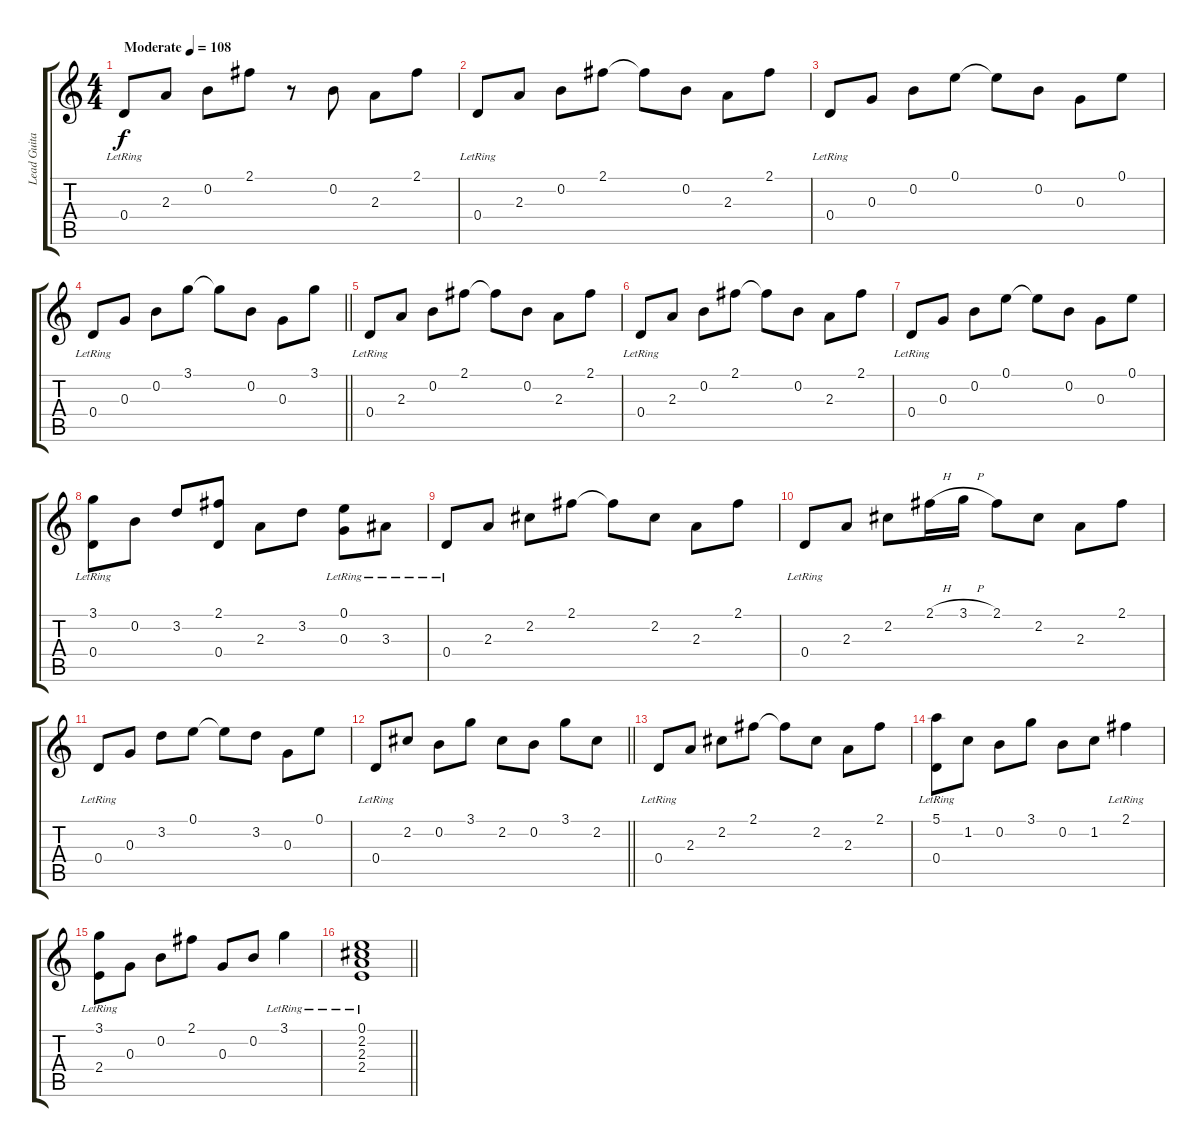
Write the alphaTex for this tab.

\track ("Lead Guitar" "Lead Guita") {instrument acousticguitarnylon}
\staff {score tabs}
\tuning (E4 B3 G3 D3 A2 E2) {hide}
\ts (4 4)
\tempo (108 "Moderate")
\clef g2
\ks c
0.4{lr}.8{dy f instrument acousticguitarnylon} 2.3.8 0.2.8 2.1.8 r.8 0.2.8 2.3.8 2.1.8 |
0.4{lr}.8 2.3.8 0.2.8 2.1.8 2.1{t}.8 0.2.8 2.3.8 2.1.8 |
0.4{lr}.8 0.3.8 0.2.8 0.1.8 0.1{t}.8 0.2.8 0.3.8 0.1.8 |
\barLineRight lightlight
0.4{lr}.8 0.3.8 0.2.8 3.1.8 3.1{t}.8 0.2.8 0.3.8 3.1.8 |
0.4{lr}.8 2.3.8 0.2.8 2.1.8 2.1{t}.8 0.2.8 2.3.8 2.1.8 |
0.4{lr}.8 2.3.8 0.2.8 2.1.8 2.1{t}.8 0.2.8 2.3.8 2.1.8 |
0.4{lr}.8 0.3.8 0.2.8 0.1.8 0.1{t}.8 0.2.8 0.3.8 0.1.8 |
(3.1 0.4{lr}).8 0.2.8 3.2.8 (2.1 0.4).8 2.3.8 3.2.8 (0.1{lr} 0.3{lr}).8 3.3{lr}.8 |
0.4{lr}.8 2.3.8 2.2.8 2.1.8 2.1{t}.8 2.2.8 2.3.8 2.1.8 |
0.4{lr}.8 2.3.8 2.2.8 2.1{h}.16 3.1{h}.16 2.1.8 2.2.8 2.3.8 2.1.8 |
0.4{lr}.8 0.3.8 3.2.8 0.1.8 0.1{t}.8 3.2.8 0.3.8 0.1.8 |
\barLineRight lightlight
0.4{lr}.8 2.2.8 0.2.8 3.1.8 2.2.8 0.2.8 3.1.8 2.2.8 |
0.4{lr}.8 2.3.8 2.2.8 2.1.8 2.1{t}.8 2.2.8 2.3.8 2.1.8 |
(5.1 0.4{lr}).8 1.2.8 0.2.8 3.1.8 0.2.8 1.2.8 2.1{lr}.4 |
(3.1 2.4{lr}).8 0.3.8 0.2.8 2.1.8 0.3.8 0.2.8 3.1{lr}.4 |
\barLineRight lightlight
(0.1{lr} 2.2 2.3 2.4).1
